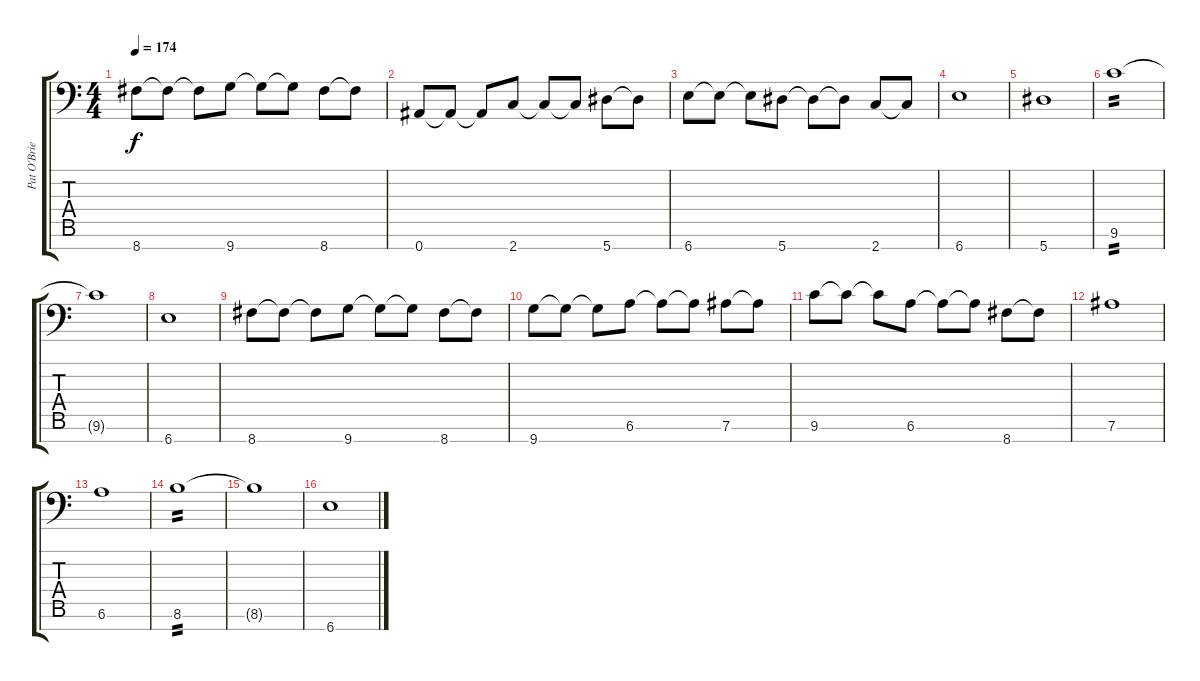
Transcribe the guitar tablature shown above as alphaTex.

\track ("Pat O'Brien" "Pat O'Brie") {instrument overdrivenguitar}
\staff {score tabs}
\tuning (Eb4 Bb3 Gb3 Db3 Ab2 Eb2 Bb1) {hide}
\ts (4 4)
\tempo 174
\clef f4
\ks c
8.7.8{dy f} 8.7{t}.8 8.7{t}.8 9.7.8 9.7{t}.8 9.7{t}.8 8.7.8 8.7{t}.8 |
0.7.8 0.7{t}.8 0.7{t}.8 2.7.8 2.7{t}.8 2.7{t}.8 5.7.8 5.7{t}.8 |
6.7.8 6.7{t}.8 6.7{t}.8 5.7.8 5.7{t}.8 5.7{t}.8 2.7.8 2.7{t}.8 |
6.7.1 |
5.7.1 |
9.6.1{tp 2} |
9.6{t}.1 |
6.7.1 |
8.7.8 8.7{t}.8 8.7{t}.8 9.7.8 9.7{t}.8 9.7{t}.8 8.7.8 8.7{t}.8 |
9.7.8 9.7{t}.8 9.7{t}.8 6.6.8 6.6{t}.8 6.6{t}.8 7.6.8 7.6{t}.8 |
9.6.8 9.6{t}.8 9.6{t}.8 6.6.8 6.6{t}.8 6.6{t}.8 8.7.8 8.7{t}.8 |
7.6.1 |
6.6.1 |
8.6.1{tp 2} |
8.6{t}.1 |
6.7.1
